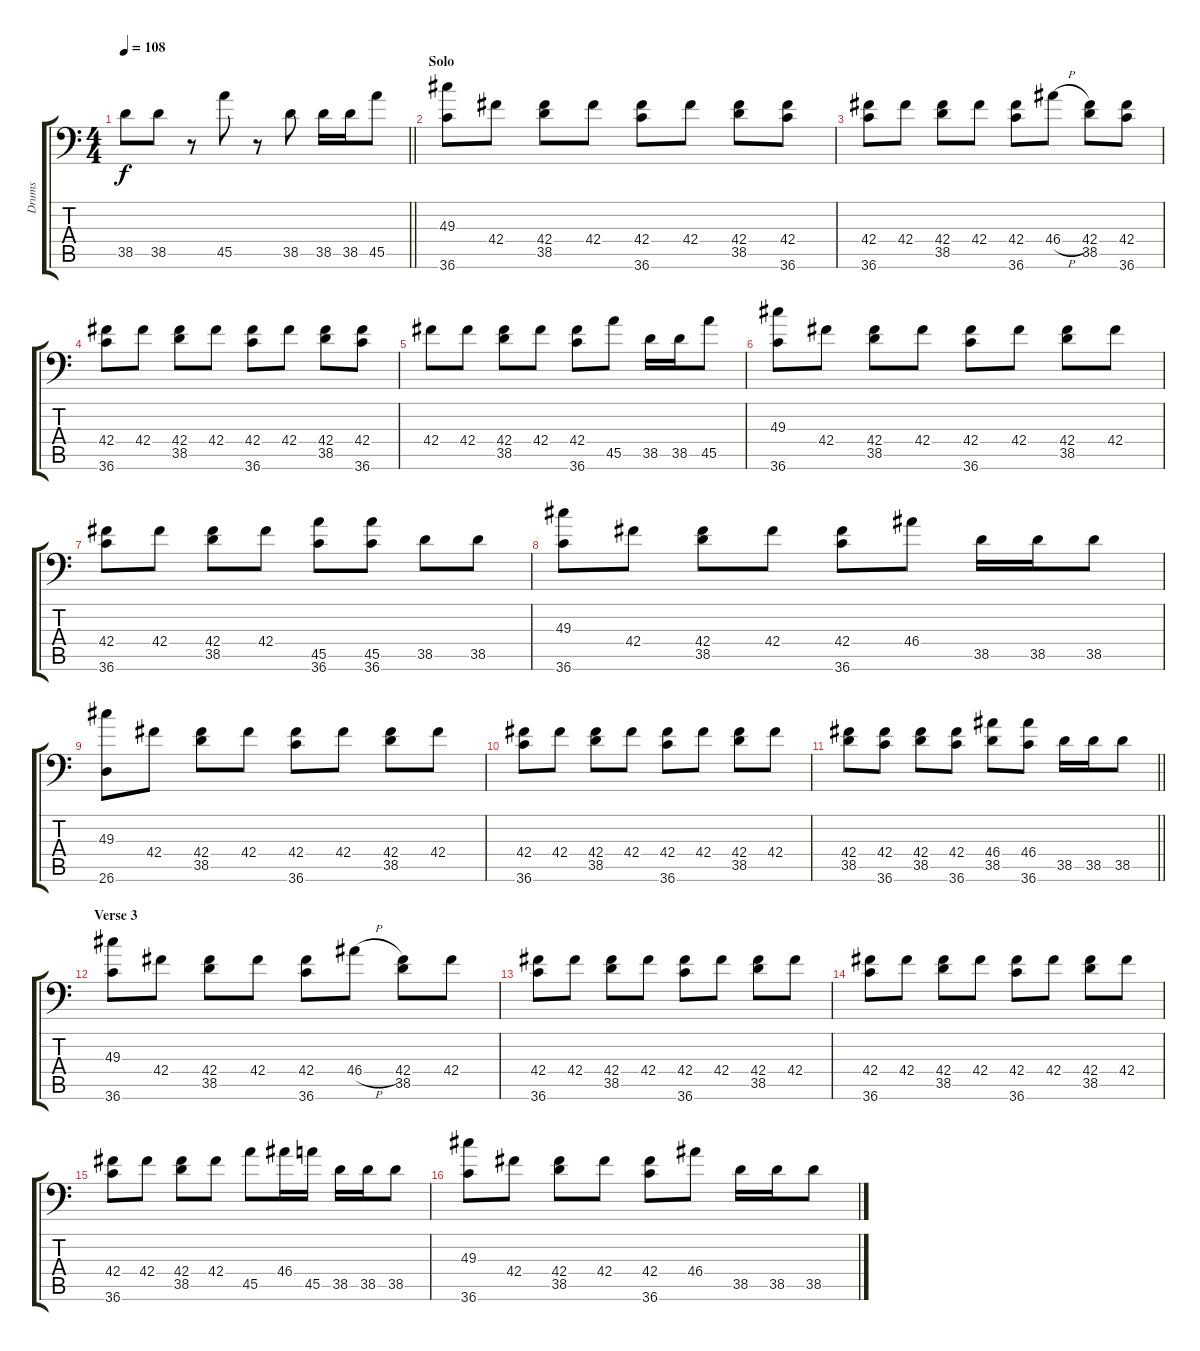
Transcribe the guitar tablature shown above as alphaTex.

\track ("Drums" "Drums") {instrument acousticgrandpiano}
\staff {score tabs}
\tuning (C-1 C-1 C-1 C-1 C-1 C-1) {hide}
\ts (4 4)
\tempo 108
\clef f4
\barLineRight lightlight
\ks c
38.5.8{dy f} 38.5.8 r.8 45.5.8 r.8 38.5.8 38.5.16 38.5.16 45.5.8 |
\section ("" "Solo")
(49.3 36.6).8 42.4.8 (42.4 38.5).8 42.4.8 (42.4 36.6).8 42.4.8 (42.4 38.5).8 (42.4 36.6).8 |
(42.4 36.6).8 42.4.8 (42.4 38.5).8 42.4.8 (42.4 36.6).8 46.4{h}.8 (42.4 38.5).8 (42.4 36.6).8 |
(42.4 36.6).8 42.4.8 (42.4 38.5).8 42.4.8 (42.4 36.6).8 42.4.8 (42.4 38.5).8 (42.4 36.6).8 |
42.4.8 42.4.8 (42.4 38.5).8 42.4.8 (42.4 36.6).8 45.5.8 38.5.16 38.5.16 45.5.8 |
(49.3 36.6).8 42.4.8 (42.4 38.5).8 42.4.8 (42.4 36.6).8 42.4.8 (42.4 38.5).8 42.4.8 |
(42.4 36.6).8 42.4.8 (42.4 38.5).8 42.4.8 (45.5 36.6).8 (45.5 36.6).8 38.5.8 38.5.8 |
(49.3 36.6).8 42.4.8 (42.4 38.5).8 42.4.8 (42.4 36.6).8 46.4.8 38.5.16 38.5.16 38.5.8 |
(49.3 26.6).8 42.4.8 (42.4 38.5).8 42.4.8 (42.4 36.6).8 42.4.8 (42.4 38.5).8 42.4.8 |
(42.4 36.6).8 42.4.8 (42.4 38.5).8 42.4.8 (42.4 36.6).8 42.4.8 (42.4 38.5).8 42.4.8 |
\barLineRight lightlight
(42.4 38.5).8 (42.4 36.6).8 (42.4 38.5).8 (42.4 36.6).8 (46.4 38.5).8 (46.4 36.6).8 38.5.16 38.5.16 38.5.8 |
\section ("" "Verse 3")
(49.3 36.6).8 42.4.8 (42.4 38.5).8 42.4.8 (42.4 36.6).8 46.4{h}.8 (42.4 38.5).8 42.4.8 |
(42.4 36.6).8 42.4.8 (42.4 38.5).8 42.4.8 (42.4 36.6).8 42.4.8 (42.4 38.5).8 42.4.8 |
(42.4 36.6).8 42.4.8 (42.4 38.5).8 42.4.8 (42.4 36.6).8 42.4.8 (42.4 38.5).8 42.4.8 |
(42.4 36.6).8 42.4.8 (42.4 38.5).8 42.4.8 45.5.8 46.4.16 45.5.16 38.5.16 38.5.16 38.5.8 |
(49.3 36.6).8 42.4.8 (42.4 38.5).8 42.4.8 (42.4 36.6).8 46.4.8 38.5.16 38.5.16 38.5.8
